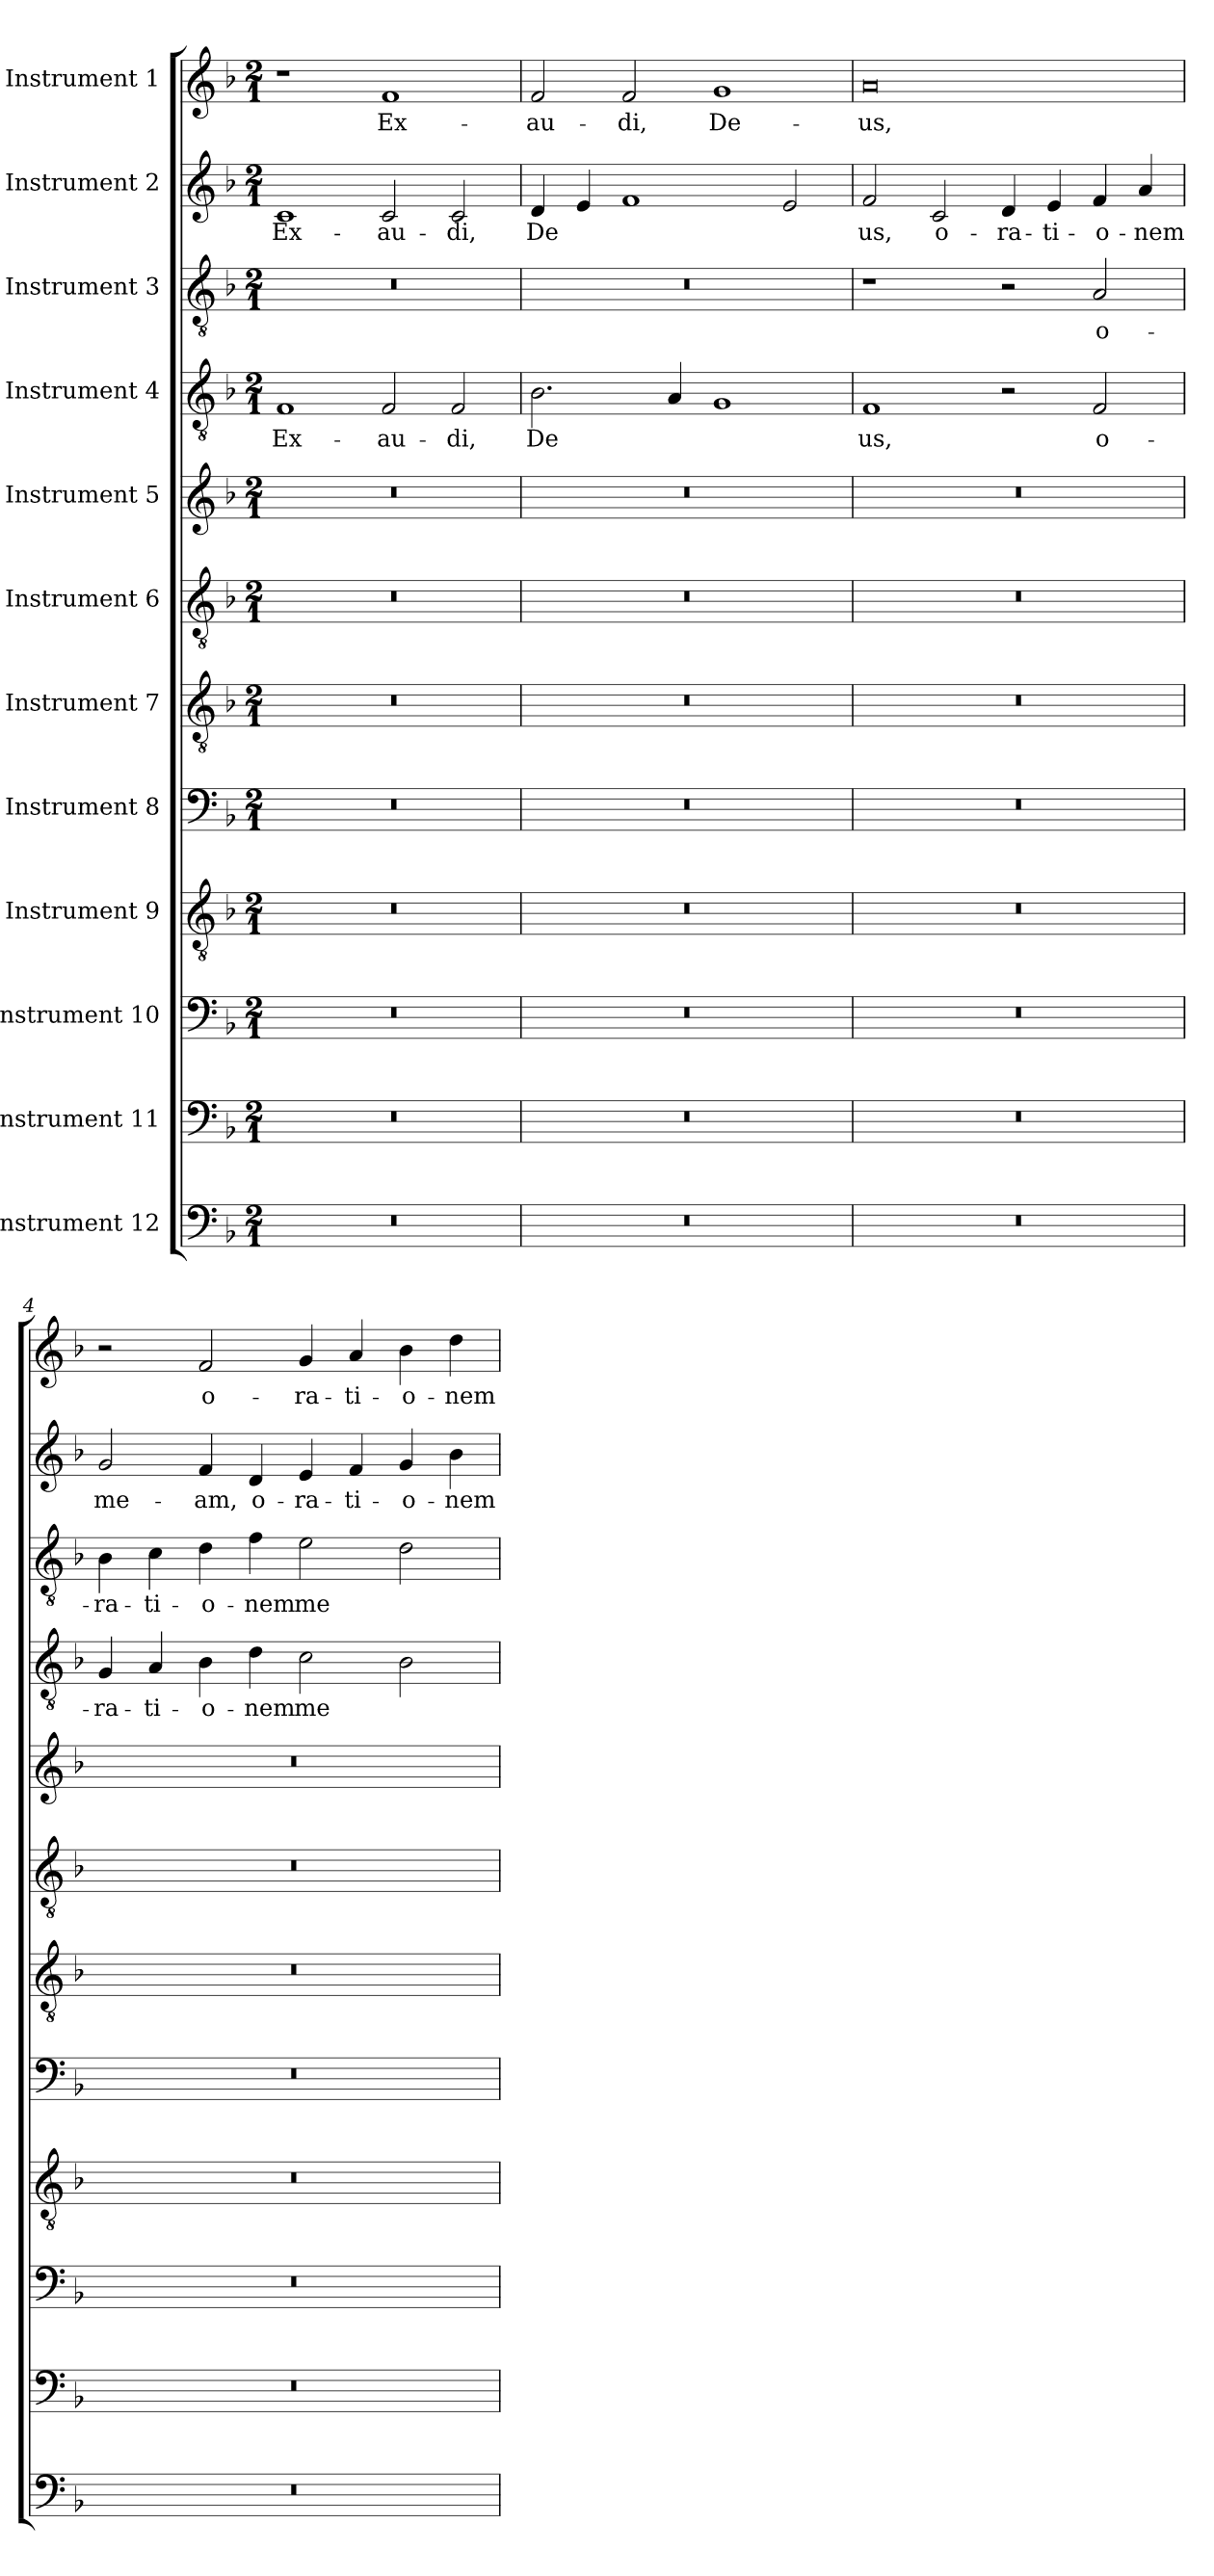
**kern	**kern	**kern	**kern	**kern	**kern	**kern	**kern	**kern	**text	**kern	**text	**kern	**text	**kern	**text
*part12	*part11	*part10	*part9	*part8	*part7	*part6	*part5	*part4	*part4	*part3	*part3	*part2	*part2	*part1	*part1
*staff12	*staff11	*staff10	*staff9	*staff8	*staff7	*staff6	*staff5	*staff4	*staff4	*staff3	*staff3	*staff2	*staff2	*staff1	*staff1
*I"Instrument 12	*I"Instrument 11	*I"Instrument 10	*I"Instrument 9	*I"Instrument 8	*I"Instrument 7	*I"Instrument 6	*I"Instrument 5	*I"Instrument 4	*	*I"Instrument 3	*	*I"Instrument 2	*	*I"Instrument 1	*
!!LO:PB:g=z
*stria5	*stria5	*stria5	*stria5	*stria5	*stria5	*stria5	*stria5	*stria5	*	*stria5	*	*stria5	*	*stria5	*
*clefF4	*clefF4	*clefF4	*clefGv2	*clefF4	*clefGv2	*clefGv2	*clefG2	*clefGv2	*	*clefGv2	*	*clefG2	*	*clefG2	*
*k[b-]	*k[b-]	*k[b-]	*k[b-]	*k[b-]	*k[b-]	*k[b-]	*k[b-]	*k[b-]	*	*k[b-]	*	*k[b-]	*	*k[b-]	*
*F:	*F:	*F:	*F:	*F:	*F:	*F:	*F:	*F:	*	*F:	*	*F:	*	*F:	*
*M2/1	*M2/1	*M2/1	*M2/1	*M2/1	*M2/1	*M2/1	*M2/1	*M2/1	*	*M2/1	*	*M2/1	*	*M2/1	*
=1	=1	=1	=1	=1	=1	=1	=1	=1	=1	=1	=1	=1	=1	=1	=1
!	!	!	!	!	!	!	!	!	!LO:LY:b:cj	!	!	!	!LO:LY:b:cj	!	!
0r	0r	0r	0r	0r	0r	0r	0r	1F	Ex-	0r	.	1c	Ex-	1r	.
!	!	!	!	!	!	!	!	!	!LO:LY:b:cj	!	!	!	!LO:LY:b:cj	!	!LO:LY:b:cj
.	.	.	.	.	.	.	.	2F/	-au-	.	.	2c/	-au-	1f	Ex-
!	!	!	!	!	!	!	!	!	!LO:LY:b:cj	!	!	!	!LO:LY:b:cj	!	!
.	.	.	.	.	.	.	.	2F/	-di,	.	.	2c/	-di,	.	.
=2	=2	=2	=2	=2	=2	=2	=2	=2	=2	=2	=2	=2	=2	=2	=2
!	!	!	!	!	!	!	!	!	!LO:LY:b:cj	!	!	!	!LO:LY:b:cj	!	!LO:LY:b:cj
0r	0r	0r	0r	0r	0r	0r	0r	2.B-\	De-	0r	.	4d/	De-	2f/	-au-
!	!	!	!	!	!	!	!	!	!	!	!	!	!LO:LY:b:cj	!	!
.	.	.	.	.	.	.	.	.	.	.	.	4e/	--	.	.
!	!	!	!	!	!	!	!	!	!	!	!	!	!LO:LY:b:cj	!	!LO:LY:b:cj
.	.	.	.	.	.	.	.	.	.	.	.	1f	--	2f/	-di,
!	!	!	!	!	!	!	!	!	!LO:LY:b:cj	!	!	!	!	!	!
.	.	.	.	.	.	.	.	4A/	--	.	.	.	.	.	.
!	!	!	!	!	!	!	!	!	!LO:LY:b:cj	!	!	!	!	!	!LO:LY:b:cj
.	.	.	.	.	.	.	.	1G	--	.	.	.	.	1g	De-
!	!	!	!	!	!	!	!	!	!	!	!	!	!LO:LY:b:cj	!	!
.	.	.	.	.	.	.	.	.	.	.	.	2e/	--	.	.
=3	=3	=3	=3	=3	=3	=3	=3	=3	=3	=3	=3	=3	=3	=3	=3
!	!	!	!	!	!	!	!	!	!LO:LY:b:cj	!	!	!	!LO:LY:b:cj	!	!LO:LY:b:cj
0r	0r	0r	0r	0r	0r	0r	0r	1F	-us,	1r	.	2f/	-us,	0a	-us,
!	!	!	!	!	!	!	!	!	!	!	!	!	!LO:LY:b:cj	!	!
.	.	.	.	.	.	.	.	.	.	.	.	2c/	o-	.	.
!	!	!	!	!	!	!	!	!	!	!	!	!	!LO:LY:b:cj	!	!
.	.	.	.	.	.	.	.	2r	.	2r	.	4d/	-ra-	.	.
!	!	!	!	!	!	!	!	!	!	!	!	!	!LO:LY:b:cj	!	!
.	.	.	.	.	.	.	.	.	.	.	.	4e/	-ti-	.	.
!	!	!	!	!	!	!	!	!	!LO:LY:b:cj	!	!LO:LY:b:cj	!	!LO:LY:b:cj	!	!
.	.	.	.	.	.	.	.	2F/	o-	2A/	o-	4f/	-o-	.	.
!	!	!	!	!	!	!	!	!	!	!	!	!	!LO:LY:b:cj	!	!
.	.	.	.	.	.	.	.	.	.	.	.	4a/	-nem	.	.
=4	=4	=4	=4	=4	=4	=4	=4	=4	=4	=4	=4	=4	=4	=4	=4
!	!	!	!	!	!	!	!	!	!LO:LY:b:cj	!	!LO:LY:b:cj	!	!LO:LY:b:cj	!	!
0r	0r	0r	0r	0r	0r	0r	0r	4G/	-ra-	4B-\	-ra-	2g/	me-	2r	.
!	!	!	!	!	!	!	!	!	!LO:LY:b:cj	!	!LO:LY:b:cj	!	!	!	!
.	.	.	.	.	.	.	.	4A/	-ti-	4c\	-ti-	.	.	.	.
!	!	!	!	!	!	!	!	!	!LO:LY:b:cj	!	!LO:LY:b:cj	!	!LO:LY:b:cj	!	!LO:LY:b:cj
.	.	.	.	.	.	.	.	4B-\	-o-	4d\	-o-	4f/	-am,	2f/	o-
!	!	!	!	!	!	!	!	!	!LO:LY:b:cj	!	!LO:LY:b:cj	!	!LO:LY:b:cj	!	!
.	.	.	.	.	.	.	.	4d\	-nem	4f\	-nem	4d/	o-	.	.
!	!	!	!	!	!	!	!	!	!LO:LY:b:cj	!	!LO:LY:b:cj	!	!LO:LY:b:cj	!	!LO:LY:b:cj
.	.	.	.	.	.	.	.	2c\	me-	2e\	me-	4e/	-ra-	4g/	-ra-
!	!	!	!	!	!	!	!	!	!	!	!	!	!LO:LY:b:cj	!	!LO:LY:b:cj
.	.	.	.	.	.	.	.	.	.	.	.	4f/	-ti-	4a/	-ti-
!	!	!	!	!	!	!	!	!	!LO:LY:b:cj	!	!LO:LY:b:cj	!	!LO:LY:b:cj	!	!LO:LY:b:cj
.	.	.	.	.	.	.	.	2B-\	--	2d\	--	4g/	-o-	4b-\	-o-
!	!	!	!	!	!	!	!	!	!	!	!	!	!LO:LY:b:cj	!	!LO:LY:b:cj
.	.	.	.	.	.	.	.	.	.	.	.	4b-\	-nem	4dd\	-nem
=	=	=	=	=	=	=	=	=	=	=	=	=	=	=	=
*-	*-	*-	*-	*-	*-	*-	*-	*-	*-	*-	*-	*-	*-	*-	*-
